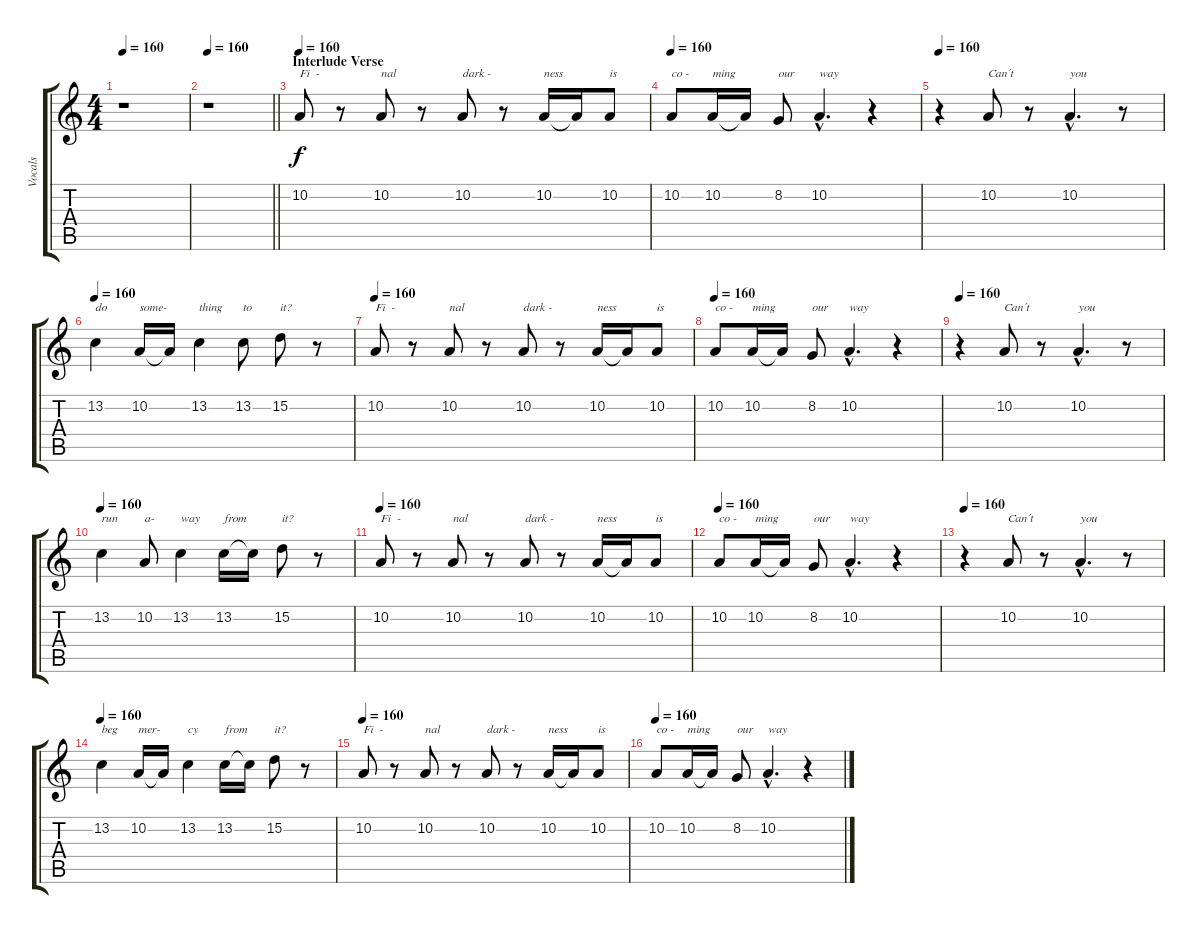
\track ("Vocals" "Vocals") {instrument tenorsax}
\staff {score tabs}
\tuning (E4 B3 G3 D3 A2 D2) {hide}
\ts (4 4)
\tempo 160
\clef g2
\ks c
r.1{dy f} |
\tempo 160
\barLineRight lightlight
r.1 |
\section ("" "Interlude Verse")
\tempo 160
10.2.8{txt "Fi  -"} r.8 10.2.8{txt "nal"} r.8 10.2.8{txt "dark -"} r.8 10.2.16{txt "ness"} 10.2{t}.16 10.2.8{txt "is"} |
\tempo 160
10.2.8{txt "co -"} 10.2.16{txt "ming"} 10.2{t}.16 8.2.8{txt "our"} 10.2{hac}.4{d txt "way"} r.4 |
\tempo 160
r.4 10.2.8{txt "Can´t"} r.8 10.2{hac}.4{d txt "you"} r.8 |
\tempo 160
13.2.4{txt "do"} 10.2.16{txt "some-"} 10.2{t}.16 13.2.4{txt "thing"} 13.2.8{txt "to"} 15.2.8{txt "it?"} r.8 |
\tempo 160
10.2.8{txt "Fi  -"} r.8 10.2.8{txt "nal"} r.8 10.2.8{txt "dark -"} r.8 10.2.16{txt "ness"} 10.2{t}.16 10.2.8{txt "is"} |
\tempo 160
10.2.8{txt "co -"} 10.2.16{txt "ming"} 10.2{t}.16 8.2.8{txt "our"} 10.2{hac}.4{d txt "way"} r.4 |
\tempo 160
r.4 10.2.8{txt "Can´t"} r.8 10.2{hac}.4{d txt "you"} r.8 |
\tempo 160
13.2.4{txt "run"} 10.2.8{txt "a-"} 13.2.4{txt "way"} 13.2.16{txt "from"} 13.2{t}.16 15.2.8{txt "it?"} r.8 |
\tempo 160
10.2.8{txt "Fi  -"} r.8 10.2.8{txt "nal"} r.8 10.2.8{txt "dark -"} r.8 10.2.16{txt "ness"} 10.2{t}.16 10.2.8{txt "is"} |
\tempo 160
10.2.8{txt "co -"} 10.2.16{txt "ming"} 10.2{t}.16 8.2.8{txt "our"} 10.2{hac}.4{d txt "way"} r.4 |
\tempo 160
r.4 10.2.8{txt "Can´t"} r.8 10.2{hac}.4{d txt "you"} r.8 |
\tempo 160
13.2.4{txt "beg"} 10.2.16{txt "mer-"} 10.2{t}.16 13.2.4{txt "cy"} 13.2.16{txt "from"} 13.2{t}.16 15.2.8{txt "it?"} r.8 |
\tempo 160
10.2.8{txt "Fi  -"} r.8 10.2.8{txt "nal"} r.8 10.2.8{txt "dark -"} r.8 10.2.16{txt "ness"} 10.2{t}.16 10.2.8{txt "is"} |
\tempo 160
10.2.8{txt "co -"} 10.2.16{txt "ming"} 10.2{t}.16 8.2.8{txt "our"} 10.2{hac}.4{d txt "way"} r.4
